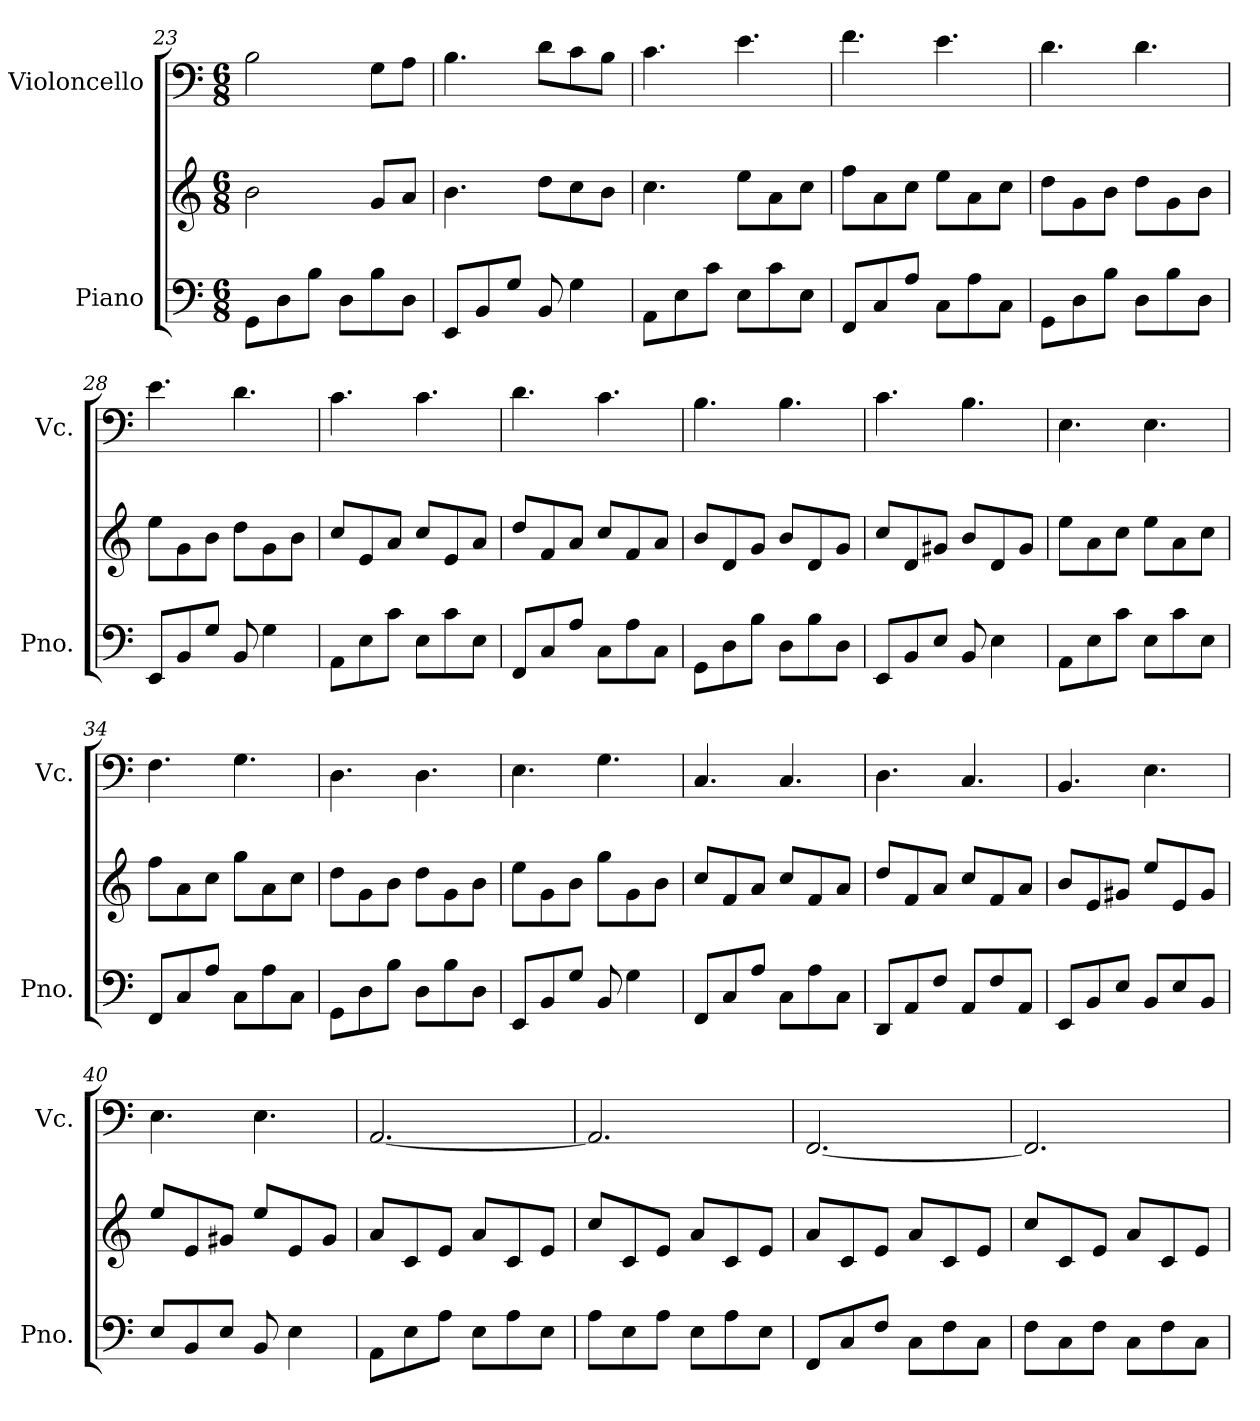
**kern	**kern	**kern
*part2	*part2	*part1
*staff3	*staff2	*staff1
*I"Piano	*	*I"Violoncello
*I'Pno.	*	*I'Vc.
*clefF4	*clefG2	*clefF4
*k[]	*k[]	*k[]
*M6/8	*M6/8	*M6/8
=23	=23	=23
8GG\L	2b\	2B\
8D\	.	.
8B\J	.	.
8D\L	.	.
8B\	8g/L	8G\L
8D\J	8a/J	8A\J
=24	=24	=24
8EE/L	4.b\	4.B\
8BB/	.	.
8G/J	.	.
8BB/	8dd\L	8d\L
4G\	8cc\	8c\
.	8b\J	8B\J
=25	=25	=25
8AA\L	4.cc\	4.c\
8E\	.	.
8c\J	.	.
8E\L	8ee\L	4.e\
8c\	8a\	.
8E\J	8cc\J	.
=26	=26	=26
8FF/L	8ff\L	4.f\
8C/	8a\	.
8A/J	8cc\J	.
8C\L	8ee\L	4.e\
8A\	8a\	.
8C\J	8cc\J	.
=27	=27	=27
8GG\L	8dd\L	4.d\
8D\	8g\	.
8B\J	8b\J	.
8D\L	8dd\L	4.d\
8B\	8g\	.
8D\J	8b\J	.
!!LO:LB:g=z
=28	=28	=28
8EE/L	8ee\L	4.e\
8BB/	8g\	.
8G/J	8b\J	.
8BB/	8dd\L	4.d\
4G\	8g\	.
.	8b\J	.
=29	=29	=29
8AA\L	8cc/L	4.c\
8E\	8e/	.
8c\J	8a/J	.
8E\L	8cc/L	4.c\
8c\	8e/	.
8E\J	8a/J	.
=30	=30	=30
8FF/L	8dd/L	4.d\
8C/	8f/	.
8A/J	8a/J	.
8C\L	8cc/L	4.c\
8A\	8f/	.
8C\J	8a/J	.
=31	=31	=31
8GG\L	8b/L	4.B\
8D\	8d/	.
8B\J	8g/J	.
8D\L	8b/L	4.B\
8B\	8d/	.
8D\J	8g/J	.
=32	=32	=32
8EE/L	8cc/L	4.c\
8BB/	8d/	.
8E/J	8g#X/J	.
8BB/	8b/L	4.B\
4E\	8d/	.
.	8g#/J	.
=33	=33	=33
8AA\L	8ee\L	4.E\
8E\	8a\	.
8c\J	8cc\J	.
8E\L	8ee\L	4.E\
8c\	8a\	.
8E\J	8cc\J	.
!!LO:LB:g=z
=34	=34	=34
8FF/L	8ff\L	4.F\
8C/	8a\	.
8A/J	8cc\J	.
8C\L	8gg\L	4.G\
8A\	8a\	.
8C\J	8cc\J	.
=35	=35	=35
8GG\L	8dd\L	4.D\
8D\	8g\	.
8B\J	8b\J	.
8D\L	8dd\L	4.D\
8B\	8g\	.
8D\J	8b\J	.
=36	=36	=36
8EE/L	8ee\L	4.E\
8BB/	8g\	.
8G/J	8b\J	.
8BB/	8gg\L	4.G\
4G\	8g\	.
.	8b\J	.
=37	=37	=37
8FF/L	8cc/L	4.C/
8C/	8f/	.
8A/J	8a/J	.
8C\L	8cc/L	4.C/
8A\	8f/	.
8C\J	8a/J	.
=38	=38	=38
8DD/L	8dd/L	4.D\
8AA/	8f/	.
8F/J	8a/J	.
8AA/L	8cc/L	4.C/
8F/	8f/	.
8AA/J	8a/J	.
=39	=39	=39
8EE/L	8b/L	4.BB/
8BB/	8e/	.
8E/J	8g#X/J	.
8BB/L	8ee/L	4.E\
8E/	8e/	.
8BB/J	8g#/J	.
!!LO:PB:g=z
=40	=40	=40
8E/L	8ee/L	4.E\
8BB/	8e/	.
8E/J	8g#X/J	.
8BB/	8ee/L	4.E\
4E\	8e/	.
.	8g#/J	.
=41	=41	=41
8AA\L	8a/L	[2.AA/
8E\	8c/	.
8A\J	8e/J	.
8E\L	8a/L	.
8A\	8c/	.
8E\J	8e/J	.
=42	=42	=42
8A\L	8cc/L	2.AA/]
8E\	8c/	.
8A\J	8e/J	.
8E\L	8a/L	.
8A\	8c/	.
8E\J	8e/J	.
=43	=43	=43
8FF/L	8a/L	[2.FF/
8C/	8c/	.
8F/J	8e/J	.
8C\L	8a/L	.
8F\	8c/	.
8C\J	8e/J	.
=44	=44	=44
8F\L	8cc/L	2.FF/]
8C\	8c/	.
8F\J	8e/J	.
8C\L	8a/L	.
8F\	8c/	.
8C\J	8e/J	.
=	=	=
*-	*-	*-
